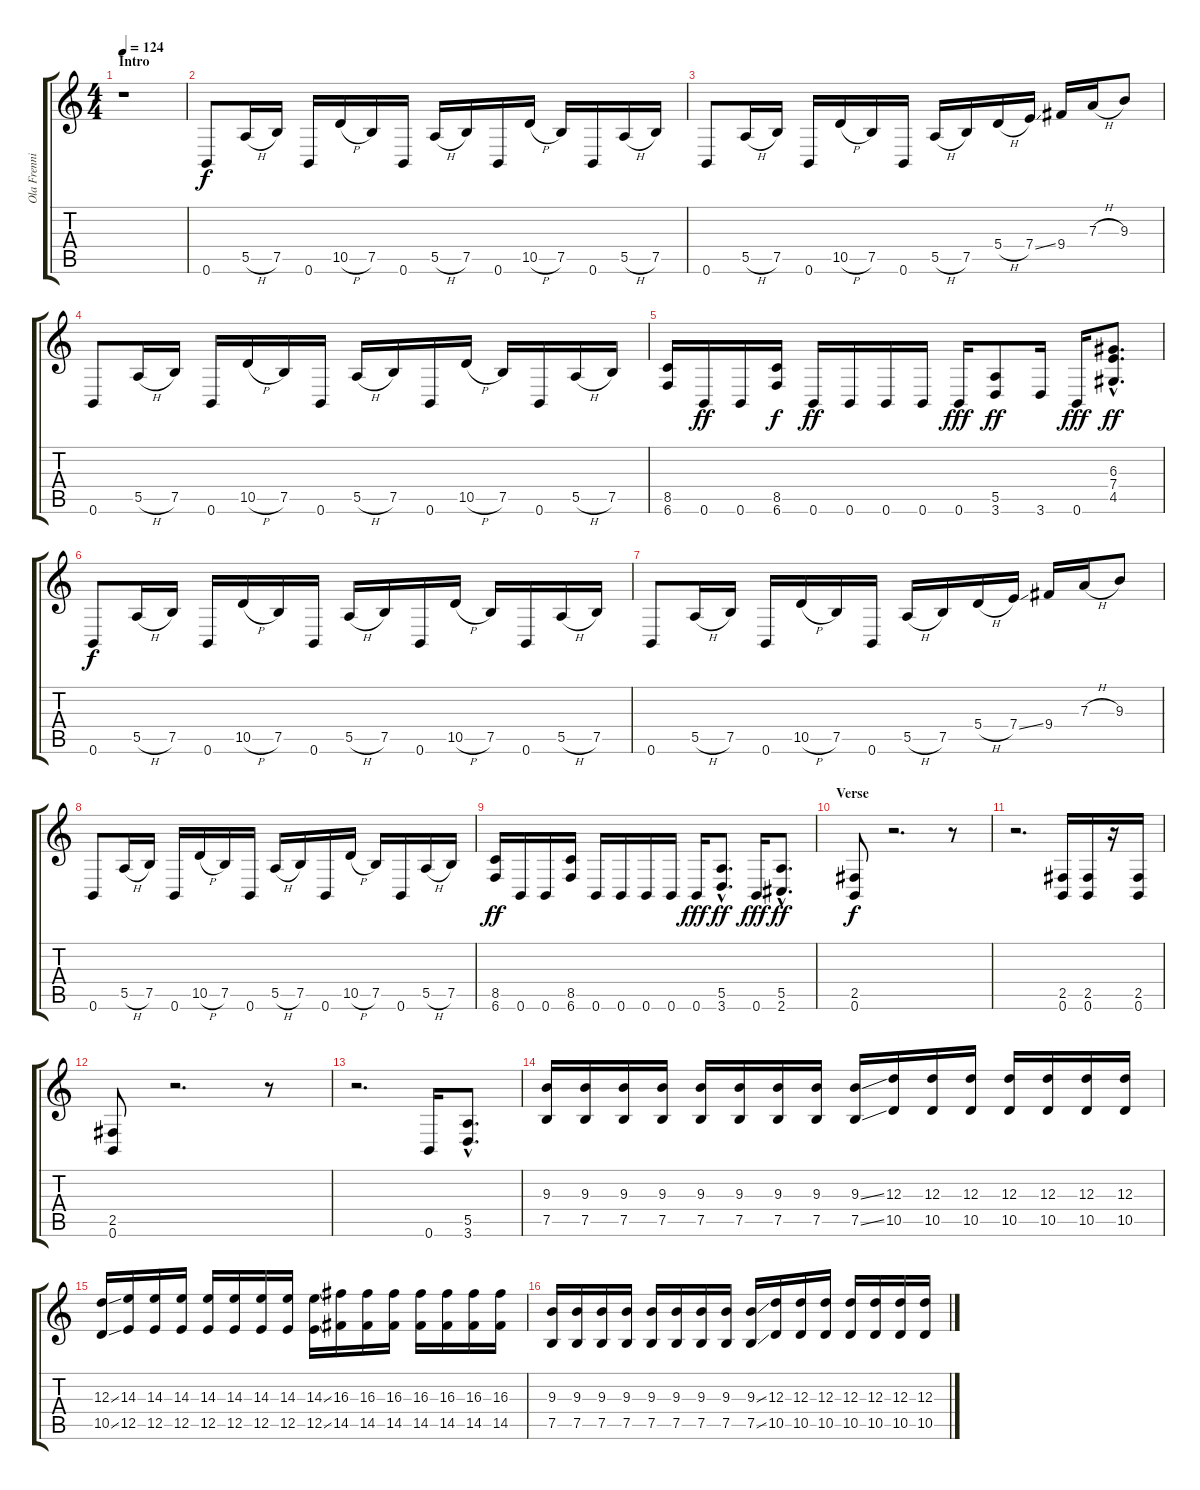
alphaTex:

\track ("Ola Frenning" "Ola Frenni") {instrument distortionguitar}
\staff {score tabs}
\tuning (B3 Gb3 D3 A2 E2 B1) {hide}
\ts (4 4)
\section ("" "Intro")
\tempo 124
\clef g2
\ks c
r.1{dy f instrument distortionguitar} |
0.6.8 5.5{h}.16 7.5.16 0.6.16 10.5{h}.16 7.5.16 0.6.16 5.5{h}.16 7.5.16 0.6.16 10.5{h}.16 7.5.16 0.6.16 5.5{h}.16 7.5.16 |
0.6.8 5.5{h}.16 7.5.16 0.6.16 10.5{h}.16 7.5.16 0.6.16 5.5{h}.16 7.5.16 5.4{h}.16 7.4{ss}.16 9.4.16 7.3{h}.16 9.3.8 |
0.6.8 5.5{h}.16 7.5.16 0.6.16 10.5{h}.16 7.5.16 0.6.16 5.5{h}.16 7.5.16 0.6.16 10.5{h}.16 7.5.16 0.6.16 5.5{h}.16 7.5.16 |
(8.5 6.6).16 0.6.16{dy ff} 0.6.16 (8.5 6.6).16{dy f} 0.6.16{dy ff} 0.6.16 0.6.16 0.6.16 0.6.16{dy fff} (5.5 3.6).8{dy ff} 3.6.16 0.6.16{dy fff} (6.3{hac} 7.4{hac} 4.5{hac}).8{d dy ff} |
0.6.8{dy f} 5.5{h}.16 7.5.16 0.6.16 10.5{h}.16 7.5.16 0.6.16 5.5{h}.16 7.5.16 0.6.16 10.5{h}.16 7.5.16 0.6.16 5.5{h}.16 7.5.16 |
0.6.8 5.5{h}.16 7.5.16 0.6.16 10.5{h}.16 7.5.16 0.6.16 5.5{h}.16 7.5.16 5.4{h}.16 7.4{ss}.16 9.4.16 7.3{h}.16 9.3.8 |
0.6.8 5.5{h}.16 7.5.16 0.6.16 10.5{h}.16 7.5.16 0.6.16 5.5{h}.16 7.5.16 0.6.16 10.5{h}.16 7.5.16 0.6.16 5.5{h}.16 7.5.16 |
(8.5 6.6).16{dy ff} 0.6.16 0.6.16 (8.5 6.6).16 0.6.16 0.6.16 0.6.16 0.6.16 0.6.16{dy fff} (5.5{hac} 3.6{hac}).8{d dy ff} 0.6.16{dy fff} (5.5{hac} 2.6{hac}).8{d dy ff} |
\section ("" "Verse")
(2.5 0.6).8{dy f} r.2{d} r.8 |
r.2{d} (2.5 0.6).16 (2.5 0.6).16 r.16 (2.5 0.6).16 |
(2.5 0.6).8 r.2{d} r.8 |
r.2{d} 0.6.16 (5.5{hac} 3.6{hac}).8{d} |
(9.3 7.5).16 (9.3 7.5).16 (9.3 7.5).16 (9.3 7.5).16 (9.3 7.5).16 (9.3 7.5).16 (9.3 7.5).16 (9.3 7.5).16 (9.3{ss} 7.5{ss}).16 (12.3 10.5).16 (12.3 10.5).16 (12.3 10.5).16 (12.3 10.5).16 (12.3 10.5).16 (12.3 10.5).16 (12.3 10.5).16 |
(12.3{ss} 10.5{ss}).16 (14.3 12.5).16 (14.3 12.5).16 (14.3 12.5).16 (14.3 12.5).16 (14.3 12.5).16 (14.3 12.5).16 (14.3 12.5).16 (14.3{ss} 12.5{ss}).16 (16.3 14.5).16 (16.3 14.5).16 (16.3 14.5).16 (16.3 14.5).16 (16.3 14.5).16 (16.3 14.5).16 (16.3 14.5).16 |
(9.3 7.5).16 (9.3 7.5).16 (9.3 7.5).16 (9.3 7.5).16 (9.3 7.5).16 (9.3 7.5).16 (9.3 7.5).16 (9.3 7.5).16 (9.3{ss} 7.5{ss}).16 (12.3 10.5).16 (12.3 10.5).16 (12.3 10.5).16 (12.3 10.5).16 (12.3 10.5).16 (12.3 10.5).16 (12.3 10.5).16
